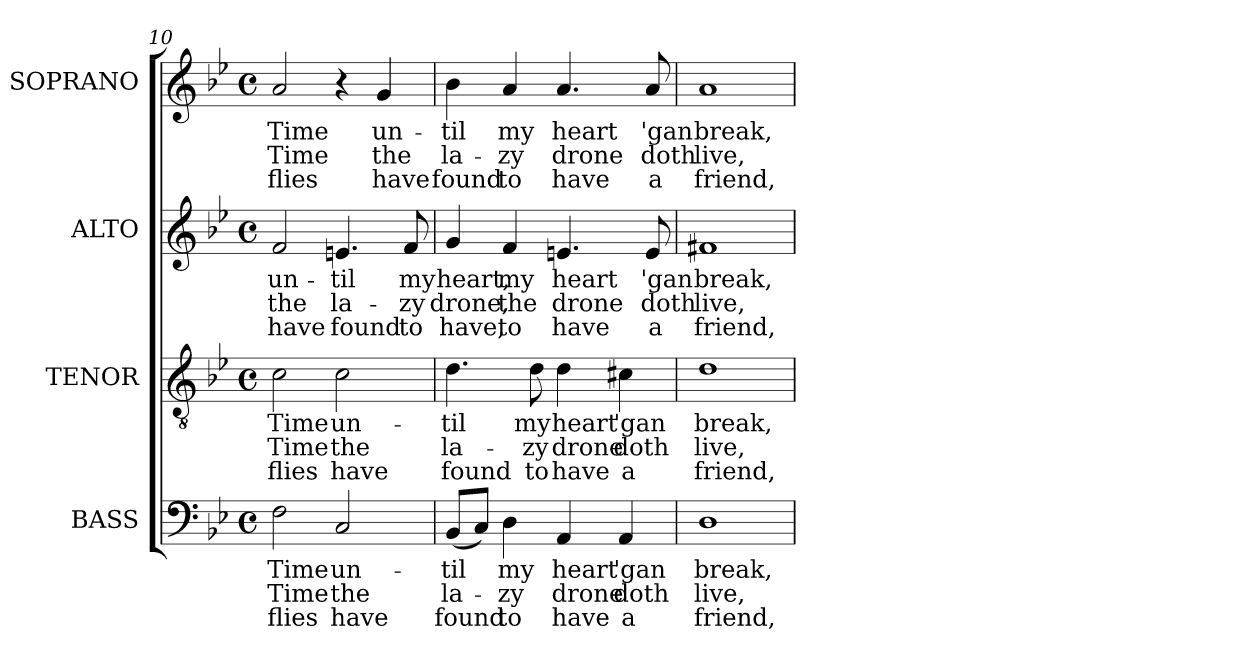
**kern	**text	**text	**text	**kern	**text	**text	**text	**kern	**text	**text	**text	**kern	**text	**text	**text
*part4	*part4	*part4	*part4	*part3	*part3	*part3	*part3	*part2	*part2	*part2	*part2	*part1	*part1	*part1	*part1
*staff4	*staff4	*staff4	*staff4	*staff3	*staff3	*staff3	*staff3	*staff2	*staff2	*staff2	*staff2	*staff1	*staff1	*staff1	*staff1
*I"BASS	*	*	*	*I"TENOR	*	*	*	*I"ALTO	*	*	*	*I"SOPRANO	*	*	*
*I'B.	*	*	*	*I'T.	*	*	*	*I'A.	*	*	*	*I'S.	*	*	*
*clefF4	*	*	*	*clefGv2	*	*	*	*clefG2	*	*	*	*clefG2	*	*	*
*	*	*	*	*ITrd7c12	*	*	*	*	*	*	*	*	*	*	*
*k[b-e-]	*	*	*	*k[b-e-]	*	*	*	*k[b-e-]	*	*	*	*k[b-e-]	*	*	*
*B-:	*	*	*	*B-:	*	*	*	*B-:	*	*	*	*B-:	*	*	*
*M4/4	*	*	*	*M4/4	*	*	*	*M4/4	*	*	*	*M4/4	*	*	*
*met(c)	*	*	*	*met(c)	*	*	*	*met(c)	*	*	*	*met(c)	*	*	*
=10	=10	=10	=10	=10	=10	=10	=10	=10	=10	=10	=10	=10	=10	=10	=10
!	!LO:LY:b:color=#000000	!LO:LY:b:color=#000000	!LO:LY:b:color=#000000	!	!	!	!	!	!	!	!	!	!	!	!
!	!	!	!	!	!LO:LY:b:color=#000000	!LO:LY:b:color=#000000	!LO:LY:b:color=#000000	!	!	!	!	!	!	!	!
!	!	!	!	!	!	!	!	!	!LO:LY:b:color=#000000	!LO:LY:b:color=#000000	!LO:LY:b:color=#000000	!	!	!	!
!	!	!	!	!	!	!	!	!	!	!	!	!	!LO:LY:b:color=#000000	!LO:LY:b:color=#000000	!LO:LY:b:color=#000000
2Fi\	Time	Time	flies	2Ci\	Time	Time	flies	2fi/	un-	the	have	2ai/	Time	Time	flies
!	!LO:LY:b:color=#000000	!LO:LY:b:color=#000000	!LO:LY:b:color=#000000	!	!	!	!	!	!	!	!	!	!	!	!
!	!	!	!	!	!LO:LY:b:color=#000000	!LO:LY:b:color=#000000	!LO:LY:b:color=#000000	!	!	!	!	!	!	!	!
!	!	!	!	!	!	!	!	!	!LO:LY:b:color=#000000	!LO:LY:b:color=#000000	!LO:LY:b:color=#000000	!	!	!	!
2Ci/	un-	the	have	2Ci\	un-	the	have	4.eni/	-til	la-	found	4r	.	.	.
!	!	!	!	!	!	!	!	!	!	!	!	!	!LO:LY:b:color=#000000	!LO:LY:b:color=#000000	!LO:LY:b:color=#000000
.	.	.	.	.	.	.	.	.	.	.	.	4gi/	un-	the	have
!	!	!	!	!	!	!	!	!	!LO:LY:b:color=#000000	!LO:LY:b:color=#000000	!LO:LY:b:color=#000000	!	!	!	!
.	.	.	.	.	.	.	.	8fi/	my	-zy	to	.	.	.	.
=11	=11	=11	=11	=11	=11	=11	=11	=11	=11	=11	=11	=11	=11	=11	=11
!	!LO:LY:b:color=#000000	!LO:LY:b:color=#000000	!LO:LY:b:color=#000000	!	!	!	!	!	!	!	!	!	!	!	!
!	!	!	!	!	!LO:LY:b:color=#000000	!LO:LY:b:color=#000000	!LO:LY:b:color=#000000	!	!	!	!	!	!	!	!
!	!	!	!	!	!	!	!	!	!LO:LY:b:color=#000000	!LO:LY:b:color=#000000	!LO:LY:b:color=#000000	!	!	!	!
!	!	!	!	!	!	!	!	!	!	!	!	!	!LO:LY:b:color=#000000	!LO:LY:b:color=#000000	!LO:LY:b:color=#000000
(8BB-i/L	-til	la-	found	4.Di\	-til	la-	found	4gi/	heart,	drone,	have,	4b-i\	-til	la-	found
8Ci/J)	.	.	.	.	.	.	.	.	.	.	.	.	.	.	.
!	!LO:LY:b:color=#000000	!LO:LY:b:color=#000000	!LO:LY:b:color=#000000	!	!	!	!	!	!	!	!	!	!	!	!
!	!	!	!	!	!	!	!	!	!LO:LY:b:color=#000000	!LO:LY:b:color=#000000	!LO:LY:b:color=#000000	!	!	!	!
!	!	!	!	!	!	!	!	!	!	!	!	!	!LO:LY:b:color=#000000	!LO:LY:b:color=#000000	!LO:LY:b:color=#000000
4Di\	my	-zy	to	.	.	.	.	4fi/	my	the	to	4ai/	my	-zy	to
!	!	!	!	!	!LO:LY:b:color=#000000	!LO:LY:b:color=#000000	!LO:LY:b:color=#000000	!	!	!	!	!	!	!	!
.	.	.	.	8Di\	my	-zy	to	.	.	.	.	.	.	.	.
!	!LO:LY:b:color=#000000	!LO:LY:b:color=#000000	!LO:LY:b:color=#000000	!	!	!	!	!	!	!	!	!	!	!	!
!	!	!	!	!	!LO:LY:b:color=#000000	!LO:LY:b:color=#000000	!LO:LY:b:color=#000000	!	!	!	!	!	!	!	!
!	!	!	!	!	!	!	!	!	!LO:LY:b:color=#000000	!LO:LY:b:color=#000000	!LO:LY:b:color=#000000	!	!	!	!
!	!	!	!	!	!	!	!	!	!	!	!	!	!LO:LY:b:color=#000000	!LO:LY:b:color=#000000	!LO:LY:b:color=#000000
4AAi/	heart	drone	have	4Di\	heart	drone	have	4.eni/	heart	drone	have	4.ai/	heart	drone	have
!	!LO:LY:b:color=#000000	!LO:LY:b:color=#000000	!LO:LY:b:color=#000000	!	!	!	!	!	!	!	!	!	!	!	!
!	!	!	!	!	!LO:LY:b:color=#000000	!LO:LY:b:color=#000000	!LO:LY:b:color=#000000	!	!	!	!	!	!	!	!
4AAi/	'gan	doth	a	4C#Xi\	'gan	doth	a	.	.	.	.	.	.	.	.
!	!	!	!	!	!	!	!	!	!LO:LY:b:color=#000000	!LO:LY:b:color=#000000	!LO:LY:b:color=#000000	!	!	!	!
!	!	!	!	!	!	!	!	!	!	!	!	!	!LO:LY:b:color=#000000	!LO:LY:b:color=#000000	!LO:LY:b:color=#000000
.	.	.	.	.	.	.	.	8ei/	'gan	doth	a	8ai/	'gan	doth	a
=12	=12	=12	=12	=12	=12	=12	=12	=12	=12	=12	=12	=12	=12	=12	=12
!	!LO:LY:b:color=#000000	!LO:LY:b:color=#000000	!LO:LY:b:color=#000000	!	!	!	!	!	!	!	!	!	!	!	!
!	!	!	!	!	!LO:LY:b:color=#000000	!LO:LY:b:color=#000000	!LO:LY:b:color=#000000	!	!	!	!	!	!	!	!
!	!	!	!	!	!	!	!	!	!LO:LY:b:color=#000000	!LO:LY:b:color=#000000	!LO:LY:b:color=#000000	!	!	!	!
!	!	!	!	!	!	!	!	!	!	!	!	!	!LO:LY:b:color=#000000	!LO:LY:b:color=#000000	!LO:LY:b:color=#000000
1Di	break,	live,	friend,	1Di	break,	live,	friend,	1f#Xi	break,	live,	friend,	1ai	break,	live,	friend,
=	=	=	=	=	=	=	=	=	=	=	=	=	=	=	=
*-	*-	*-	*-	*-	*-	*-	*-	*-	*-	*-	*-	*-	*-	*-	*-
